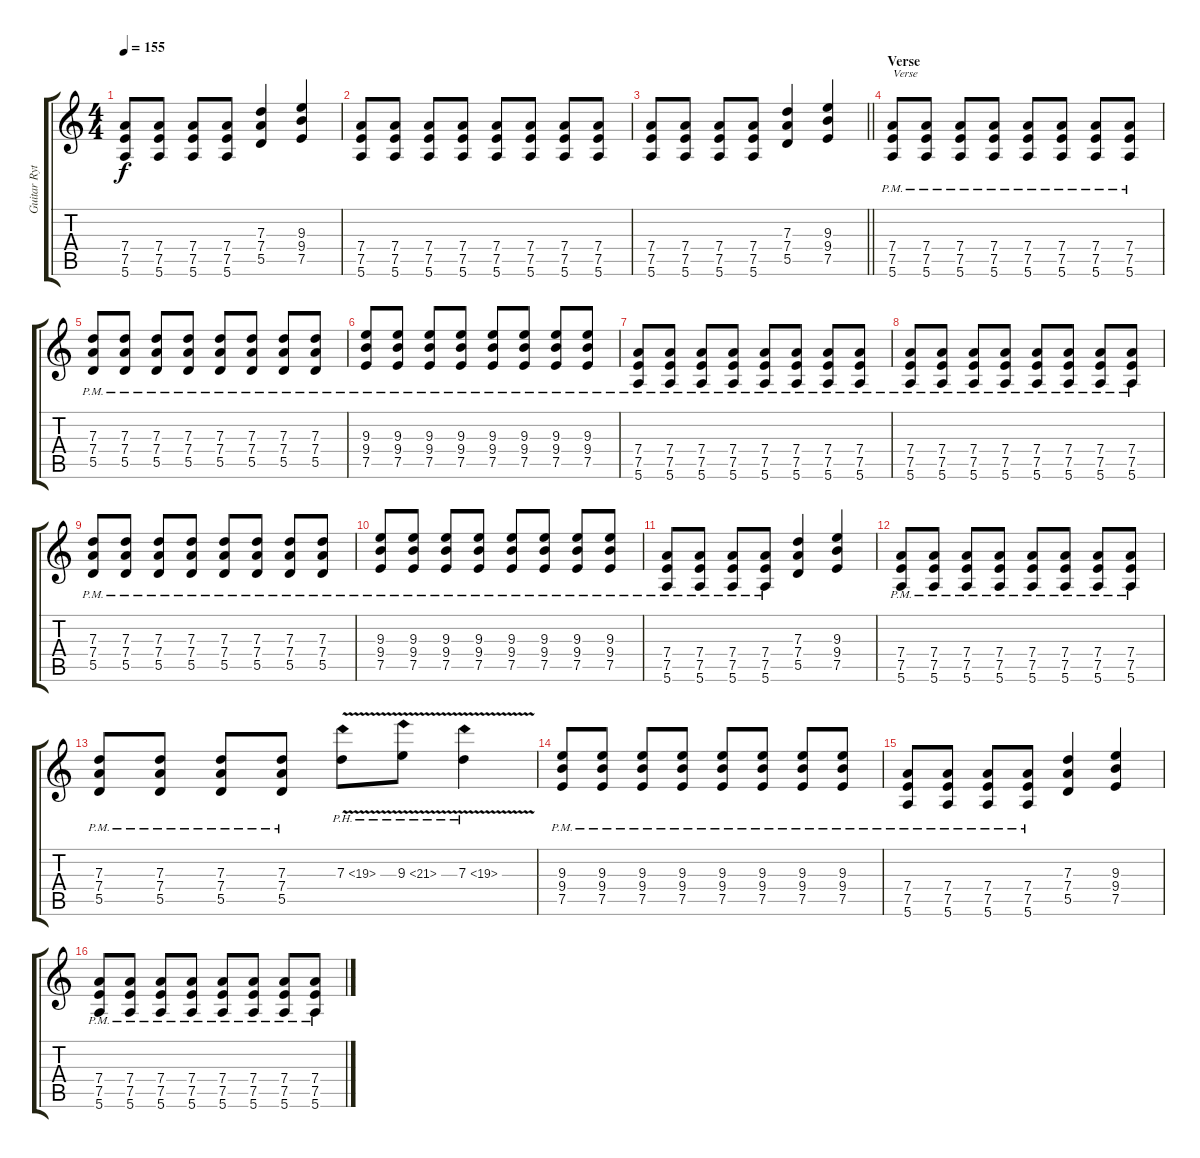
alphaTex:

\track ("Guitar Rythm" "Guitar Ryt") {instrument electricguitarjazz}
\staff {score tabs}
\tuning (E4 B3 G3 D3 A2 E2) {hide}
\ts (4 4)
\tempo 155
\clef g2
\ks c
(7.4 7.5 5.6).8{dy f} (7.4 7.5 5.6).8 (7.4 7.5 5.6).8 (7.4 7.5 5.6).8 (7.3 7.4 5.5).4 (9.3 9.4 7.5).4 |
(7.4 7.5 5.6).8 (7.4 7.5 5.6).8 (7.4 7.5 5.6).8 (7.4 7.5 5.6).8 (7.4 7.5 5.6).8 (7.4 7.5 5.6).8 (7.4 7.5 5.6).8 (7.4 7.5 5.6).8 |
\barLineRight lightlight
(7.4 7.5 5.6).8 (7.4 7.5 5.6).8 (7.4 7.5 5.6).8 (7.4 7.5 5.6).8 (7.3 7.4 5.5).4 (9.3 9.4 7.5).4 |
\section ("" "Verse")
(7.4{pm} 7.5{pm} 5.6{pm}).8{txt "Verse"} (7.4{pm} 7.5{pm} 5.6{pm}).8 (7.4{pm} 7.5{pm} 5.6{pm}).8 (7.4{pm} 7.5{pm} 5.6{pm}).8 (7.4{pm} 7.5{pm} 5.6{pm}).8 (7.4{pm} 7.5{pm} 5.6{pm}).8 (7.4{pm} 7.5{pm} 5.6{pm}).8 (7.4{pm} 7.5{pm} 5.6{pm}).8 |
(7.3{pm} 7.4{pm} 5.5{pm}).8 (7.3{pm} 7.4{pm} 5.5{pm}).8 (7.3{pm} 7.4{pm} 5.5{pm}).8 (7.3{pm} 7.4{pm} 5.5{pm}).8 (7.3{pm} 7.4{pm} 5.5{pm}).8 (7.3{pm} 7.4{pm} 5.5{pm}).8 (7.3{pm} 7.4{pm} 5.5{pm}).8 (7.3{pm} 7.4{pm} 5.5{pm}).8 |
(9.3{pm} 9.4{pm} 7.5{pm}).8 (9.3{pm} 9.4{pm} 7.5{pm}).8 (9.3{pm} 9.4{pm} 7.5{pm}).8 (9.3{pm} 9.4{pm} 7.5{pm}).8 (9.3{pm} 9.4{pm} 7.5{pm}).8 (9.3{pm} 9.4{pm} 7.5{pm}).8 (9.3{pm} 9.4{pm} 7.5{pm}).8 (9.3{pm} 9.4{pm} 7.5{pm}).8 |
(7.4{pm} 7.5{pm} 5.6{pm}).8 (7.4{pm} 7.5{pm} 5.6{pm}).8 (7.4{pm} 7.5{pm} 5.6{pm}).8 (7.4{pm} 7.5{pm} 5.6{pm}).8 (7.4{pm} 7.5{pm} 5.6{pm}).8 (7.4{pm} 7.5{pm} 5.6{pm}).8 (7.4{pm} 7.5{pm} 5.6{pm}).8 (7.4{pm} 7.5{pm} 5.6{pm}).8 |
(7.4{pm} 7.5{pm} 5.6{pm}).8 (7.4{pm} 7.5{pm} 5.6{pm}).8 (7.4{pm} 7.5{pm} 5.6{pm}).8 (7.4{pm} 7.5{pm} 5.6{pm}).8 (7.4{pm} 7.5{pm} 5.6{pm}).8 (7.4{pm} 7.5{pm} 5.6{pm}).8 (7.4{pm} 7.5{pm} 5.6{pm}).8 (7.4{pm} 7.5{pm} 5.6{pm}).8 |
(7.3{pm} 7.4{pm} 5.5{pm}).8 (7.3{pm} 7.4{pm} 5.5{pm}).8 (7.3{pm} 7.4{pm} 5.5{pm}).8 (7.3{pm} 7.4{pm} 5.5{pm}).8 (7.3{pm} 7.4{pm} 5.5{pm}).8 (7.3{pm} 7.4{pm} 5.5{pm}).8 (7.3{pm} 7.4{pm} 5.5{pm}).8 (7.3{pm} 7.4{pm} 5.5{pm}).8 |
(9.3{pm} 9.4{pm} 7.5{pm}).8 (9.3{pm} 9.4{pm} 7.5{pm}).8 (9.3{pm} 9.4{pm} 7.5{pm}).8 (9.3{pm} 9.4{pm} 7.5{pm}).8 (9.3{pm} 9.4{pm} 7.5{pm}).8 (9.3{pm} 9.4{pm} 7.5{pm}).8 (9.3{pm} 9.4{pm} 7.5{pm}).8 (9.3{pm} 9.4{pm} 7.5{pm}).8 |
(7.4{pm} 7.5{pm} 5.6{pm}).8 (7.4{pm} 7.5{pm} 5.6{pm}).8 (7.4{pm} 7.5{pm} 5.6{pm}).8 (7.4{pm} 7.5{pm} 5.6{pm}).8 (7.3 7.4 5.5).4 (9.3 9.4 7.5).4 |
(7.4{pm} 7.5{pm} 5.6{pm}).8 (7.4{pm} 7.5{pm} 5.6{pm}).8 (7.4{pm} 7.5{pm} 5.6{pm}).8 (7.4{pm} 7.5{pm} 5.6{pm}).8 (7.4{pm} 7.5{pm} 5.6{pm}).8 (7.4{pm} 7.5{pm} 5.6{pm}).8 (7.4{pm} 7.5{pm} 5.6{pm}).8 (7.4{pm} 7.5{pm} 5.6{pm}).8 |
(7.3{pm} 7.4{pm} 5.5{pm}).8 (7.3{pm} 7.4{pm} 5.5{pm}).8 (7.3{pm} 7.4{pm} 5.5{pm}).8 (7.3{pm} 7.4{pm} 5.5{pm}).8 7.3{ph 12 v}.8 9.3{ph 12 v}.8 7.3{ph 12 v}.4 |
(9.3{pm} 9.4{pm} 7.5{pm}).8 (9.3{pm} 9.4{pm} 7.5{pm}).8 (9.3{pm} 9.4{pm} 7.5{pm}).8 (9.3{pm} 9.4{pm} 7.5{pm}).8 (9.3{pm} 9.4{pm} 7.5{pm}).8 (9.3{pm} 9.4{pm} 7.5{pm}).8 (9.3{pm} 9.4{pm} 7.5{pm}).8 (9.3{pm} 9.4{pm} 7.5{pm}).8 |
(7.4{pm} 7.5{pm} 5.6{pm}).8 (7.4{pm} 7.5{pm} 5.6{pm}).8 (7.4{pm} 7.5{pm} 5.6{pm}).8 (7.4{pm} 7.5{pm} 5.6{pm}).8 (7.3 7.4 5.5).4 (9.3 9.4 7.5).4 |
(7.4{pm} 7.5{pm} 5.6{pm}).8 (7.4{pm} 7.5{pm} 5.6{pm}).8 (7.4{pm} 7.5{pm} 5.6{pm}).8 (7.4{pm} 7.5{pm} 5.6{pm}).8 (7.4{pm} 7.5{pm} 5.6{pm}).8 (7.4{pm} 7.5{pm} 5.6{pm}).8 (7.4{pm} 7.5{pm} 5.6{pm}).8 (7.4{pm} 7.5{pm} 5.6{pm}).8
